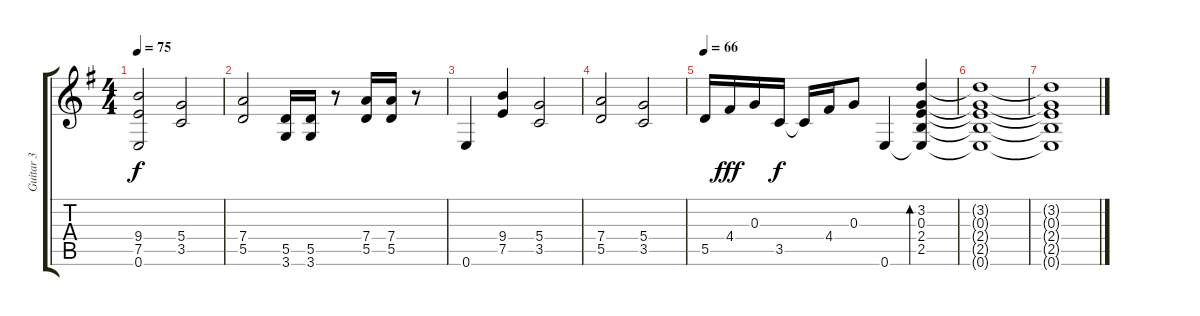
\track ("Guitar 3" "Guitar 3") {instrument distortionguitar}
\staff {score tabs}
\tuning (E4 B3 G3 D3 A2 E2) {hide}
\ts (4 4)
\tempo 75
\clef g2
\ks eminor
(9.4 7.5 0.6).2{dy f} (5.4 3.5).2 |
(7.4 5.5).2 (5.5 3.6).16 (5.5 3.6).16 r.8 (7.4 5.5).16 (7.4 5.5).16 r.8 |
0.6.4 (9.4 7.5).4 (5.4 3.5).2 |
(7.4 5.5).2 (5.4 3.5).2 |
\tempo 66
5.5.16{instrument acousticguitarsteel} 4.4.16{dy fff} 0.3.16 3.5.16{dy f} 3.5{t}.16 4.4.16 0.3.8 0.6.4 (3.2 0.3 2.4 2.5 0.6{t}).4{bd 240} |
(3.2{t} 0.3{t} 2.4{t} 2.5{t} 0.6{t}).1 |
(3.2{t} 0.3{t} 2.4{t} 2.5{t} 0.6{t}).1
